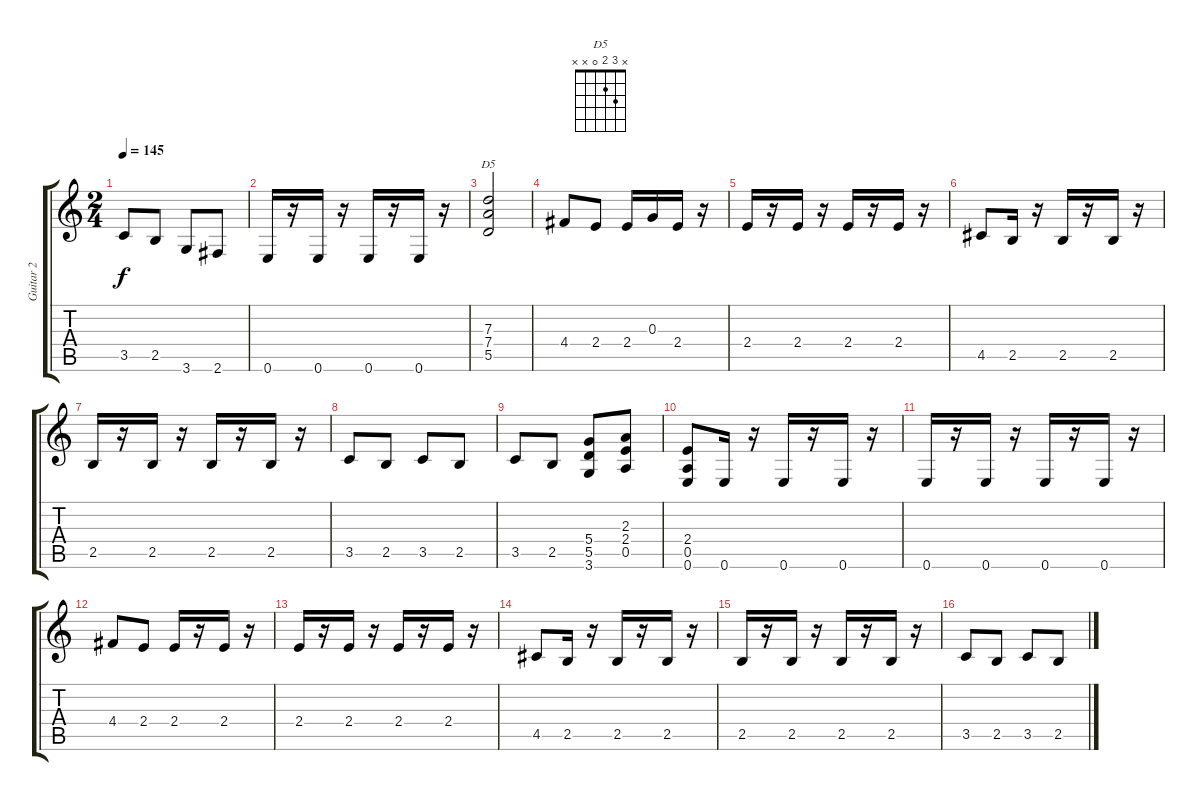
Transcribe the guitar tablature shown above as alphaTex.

\track ("Guitar 2" "Guitar 2") {instrument overdrivenguitar}
\staff {score tabs}
\tuning (E4 B3 G3 D3 A2 E2) {hide}
\chord ("D5" x 3 2 0 x x)
\ts (2 4)
\tempo 145
\clef g2
\ks c
3.5.8{dy f} 2.5.8 3.6.8 2.6.8 |
0.6.16 r.16 0.6.16 r.16 0.6.16 r.16 0.6.16 r.16 |
(7.3 7.4 5.5).2{ch "D5"} |
4.4.8 2.4.8 2.4.16 0.3.16 2.4.16 r.16 |
2.4.16 r.16 2.4.16 r.16 2.4.16 r.16 2.4.16 r.16 |
4.5.8 2.5.16 r.16 2.5.16 r.16 2.5.16 r.16 |
2.5.16 r.16 2.5.16 r.16 2.5.16 r.16 2.5.16 r.16 |
3.5.8 2.5.8 3.5.8 2.5.8 |
3.5.8 2.5.8 (5.4 5.5 3.6).8 (2.3 2.4 0.5).8 |
(2.4 0.5 0.6).8 0.6.16 r.16 0.6.16 r.16 0.6.16 r.16 |
0.6.16 r.16 0.6.16 r.16 0.6.16 r.16 0.6.16 r.16 |
4.4.8 2.4.8 2.4.16 r.16 2.4.16 r.16 |
2.4.16 r.16 2.4.16 r.16 2.4.16 r.16 2.4.16 r.16 |
4.5.8 2.5.16 r.16 2.5.16 r.16 2.5.16 r.16 |
2.5.16 r.16 2.5.16 r.16 2.5.16 r.16 2.5.16 r.16 |
3.5.8 2.5.8 3.5.8 2.5.8
